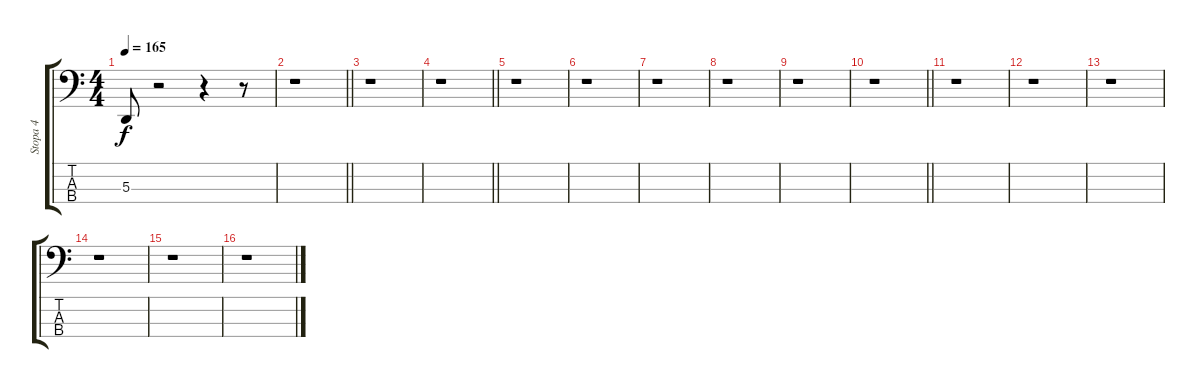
\track ("Stopa 4" "Stopa 4") {instrument lead8bassandlead}
\staff {score tabs}
\tuning (G2 D2 A1 E1) {hide}
\ts (4 4)
\tempo 165
\clef f4
\ks c
5.3.8{dy f} r.2 r.4 r.8 |
\barLineRight lightlight
r.1 |
r.1 |
\barLineRight lightlight
r.1 |
r.1 |
r.1 |
r.1 |
r.1 |
r.1 |
\barLineRight lightlight
r.1 |
r.1 |
r.1 |
r.1 |
r.1 |
r.1 |
r.1
